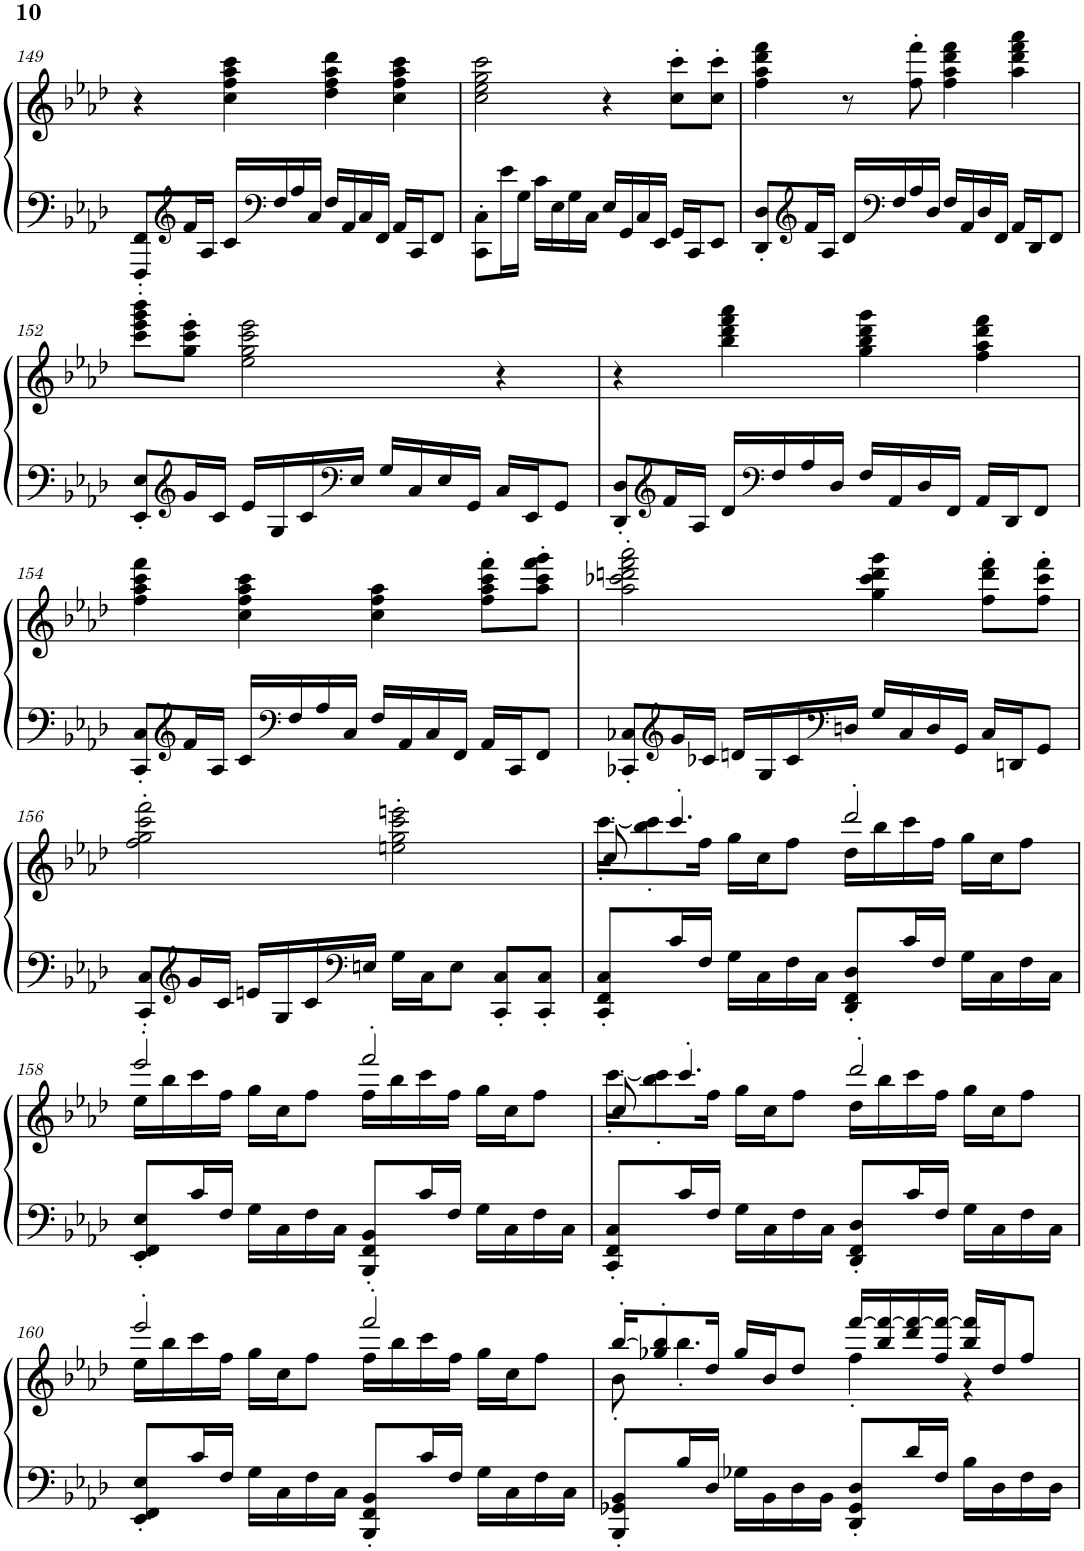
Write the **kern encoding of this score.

**kern	**kern
*part1	*part1
*staff2	*staff1
*I"Piano	*
*I'Pno.	*
!!LO:PB:g=z
*clefF4	*clefF4
*k[b-e-a-d-]	*k[b-e-a-d-]
*M4/4	*M4/4
=149	=149
8FFF/' 8FF/'L	4r
*clefG2	*
16f/L	.
16A-/JJ	.
16c/LL	4cc\ 4ff\ 4aa-\ 4ccc\
*clefF4	*
16F/	.
16A-/	.
16C/JJ	.
16F/LL	4dd-\ 4ff\ 4aa-\ 4ddd-\
16AA-/	.
16C/	.
16FF/JJ	.
16AA-/LL	4cc\ 4ff\ 4aa-\ 4ccc\
16CC/J	.
8FF/J	.
=150	=150
8CC\' 8C\'L	2cc\ 2ee-\ 2gg\ 2ccc\
16e-\L	.
16G\JJ	.
16c\LL	.
16E-\	.
16G\	.
16C\JJ	.
16E-/LL	4r
16GG/	.
16C/	.
16EE-/JJ	.
16GG/LL	8cc\' 8ccc\'L
16CC/J	.
8EE-/J	8cc\' 8ccc\'J
=151	=151
8DD-/' 8D-/'L	4ff\ 4aa-\ 4ddd-\ 4fff\
*clefG2	*
16f/L	.
16A-/JJ	.
16d-/LL	8r
*clefF4	*
16F/	.
16A-/	8ff\' 8fff\'
16D-/JJ	.
16F/LL	4ff\ 4aa-\ 4ddd-\ 4fff\
16AA-/	.
16D-/	.
16FF/JJ	.
16AA-/LL	4aa-\ 4ddd-\ 4fff\ 4aaa-\
16DD-/J	.
8FF/J	.
!!LO:LB:g=z
=152	=152
8EE-/' 8E-/'L	8ccc\' 8eee-\' 8ggg\' 8bbb-\'L
*clefG2	*
16g/L	8gg\' 8ccc\' 8eee-\'J
16c/JJ	.
16e-/LL	2ee-\ 2gg\ 2ccc\ 2eee-\
16G/	.
16c/	.
*clefF4	*
16E-/JJ	.
16G/LL	.
16C/	.
16E-/	.
16GG/JJ	.
16C/LL	4r
16EE-/J	.
8GG/J	.
=153	=153
8DD-/' 8D-/'L	4r
*clefG2	*
16f/L	.
16A-/JJ	.
16d-/LL	4bb-\ 4ddd-\ 4fff\ 4aaa-\
*clefF4	*
16F/	.
16A-/	.
16D-/JJ	.
16F/LL	4gg\ 4bb-\ 4ddd-\ 4ggg\
16AA-/	.
16D-/	.
16FF/JJ	.
16AA-/LL	4ff\ 4aa-\ 4ddd-\ 4fff\
16DD-/J	.
8FF/J	.
!!LO:LB:g=z
=154	=154
8CC/' 8C/'L	4ff\ 4aa-\ 4ccc\ 4fff\
*clefG2	*
16f/L	.
16A-/JJ	.
16c/LL	4cc\ 4ff\ 4aa-\ 4ccc\
*clefF4	*
16F/	.
16A-/	.
16C/JJ	.
16F/LL	4cc\ 4ff\ 4aa-\
16AA-/	.
16C/	.
16FF/JJ	.
16AA-/LL	8ff\' 8aa-\' 8ccc\' 8fff\'L
16CC/J	.
8FF/J	8aa-\' 8ccc\' 8fff\' 8ggg\'J
=155	=155
8CC-X/' 8C-X/'L	2aa-\' 2ccc-X\' 2dddn\' 2fff\' 2aaa-\'
*clefG2	*
16g/L	.
16c-X/JJ	.
16dn/LL	.
16G/	.
16c-/	.
*clefF4	*
16Dn/JJ	.
16G/LL	4gg\ 4ccc-\ 4ddd\ 4ggg\
16C-/	.
16D/	.
16GG/JJ	.
16C-/LL	8ff\' 8ddd\' 8fff\'L
16DDn/J	.
8GG/J	8ff\' 8ccc-\' 8fff\'J
!!LO:LB:g=z
=156	=156
8CC/' 8C/'L	2ff\' 2gg\' 2ccc\' 2fff\'
*clefG2	*
16g/L	.
16c/JJ	.
16en/LL	.
16G/	.
16c/	.
*clefF4	*
16En/JJ	.
16G\LL	2een\' 2gg\' 2ccc\' 2eeen\'
16C\J	.
8E\J	.
8CC/' 8C/'L	.
8CC/' 8C/'J	.
=157	=157
*	*^
8CC/' 8FF/' 8C/'L	8cc'/	[16ccc'\KL
.	.	8bb-\' 8ccc\]'
16c/L	4.ccc'/	.
16F/JJ	.	16ff\Jk
16G\LL	.	16gg\LL
16C\	.	16cc\J
16F\	.	8ff\J
16C\JJ	.	.
8DD-/' 8FF/' 8D-/'L	2ddd-'/	16dd-\LL
.	.	16bb-\
16c/L	.	16ccc\
16F/JJ	.	16ff\JJ
16G\LL	.	16gg\LL
16C\	.	16cc\J
16F\	.	8ff\J
16C\JJ	.	.
!!LO:LB:g=z	!!
=158	=158	=158
8EE-/' 8FF/' 8E-/'L	2eee-'/	16ee-\LL
.	.	16bb-\
16c/L	.	16ccc\
16F/JJ	.	16ff\JJ
16G\LL	.	16gg\LL
16C\	.	16cc\J
16F\	.	8ff\J
16C\JJ	.	.
8BBB-/' 8FF/' 8BB-/'L	2fff'/	16ff\LL
.	.	16bb-\
16c/L	.	16ccc\
16F/JJ	.	16ff\JJ
16G\LL	.	16gg\LL
16C\	.	16cc\J
16F\	.	8ff\J
16C\JJ	.	.
=159	=159	=159
8CC/' 8FF/' 8C/'L	8cc'/	[16ccc'\KL
.	.	8bb-\' 8ccc\]'
16c/L	4.ccc'/	.
16F/JJ	.	16ff\Jk
16G\LL	.	16gg\LL
16C\	.	16cc\J
16F\	.	8ff\J
16C\JJ	.	.
8DD-/' 8FF/' 8D-/'L	2ddd-'/	16dd-\LL
.	.	16bb-\
16c/L	.	16ccc\
16F/JJ	.	16ff\JJ
16G\LL	.	16gg\LL
16C\	.	16cc\J
16F\	.	8ff\J
16C\JJ	.	.
!!LO:LB:g=z	!!
=160	=160	=160
8EE-/' 8FF/' 8E-/'L	2eee-'/	16ee-\LL
.	.	16bb-\
16c/L	.	16ccc\
16F/JJ	.	16ff\JJ
16G\LL	.	16gg\LL
16C\	.	16cc\J
16F\	.	8ff\J
16C\JJ	.	.
8BBB-/' 8FF/' 8BB-/'L	2fff'/	16ff\LL
.	.	16bb-\
16c/L	.	16ccc\
16F/JJ	.	16ff\JJ
16G\LL	.	16gg\LL
16C\	.	16cc\J
16F\	.	8ff\J
16C\JJ	.	.
=161	=161	=161
8BBB-/' 8GG-X/' 8BB-/'L	[16bb-'/KL	8b-'\
.	8gg-X/' 8bb-/]'	.
16B-/L	.	4.bb-'\
16D-/JJ	16dd-/Jk	.
16G-X\LL	16gg-/LL	.
16BB-\	16b-/J	.
16D-\	8dd-/J	.
16BB-\JJ	.	.
8DD-/' 8GG-/' 8D-/'L	[16fff/LL	4ff'\
.	16bb-/ 16fff/_	.
16d-/L	16ddd-/ 16fff/_	.
16F/JJ	16ff/ 16fff/_JJ	.
16B-\LL	16bb-/ 16fff/]LL	4r
16D-\	16dd-/J	.
16F\	8ff/J	.
16D-\JJ	.	.
*	*v	*v
=	=
*-	*-
